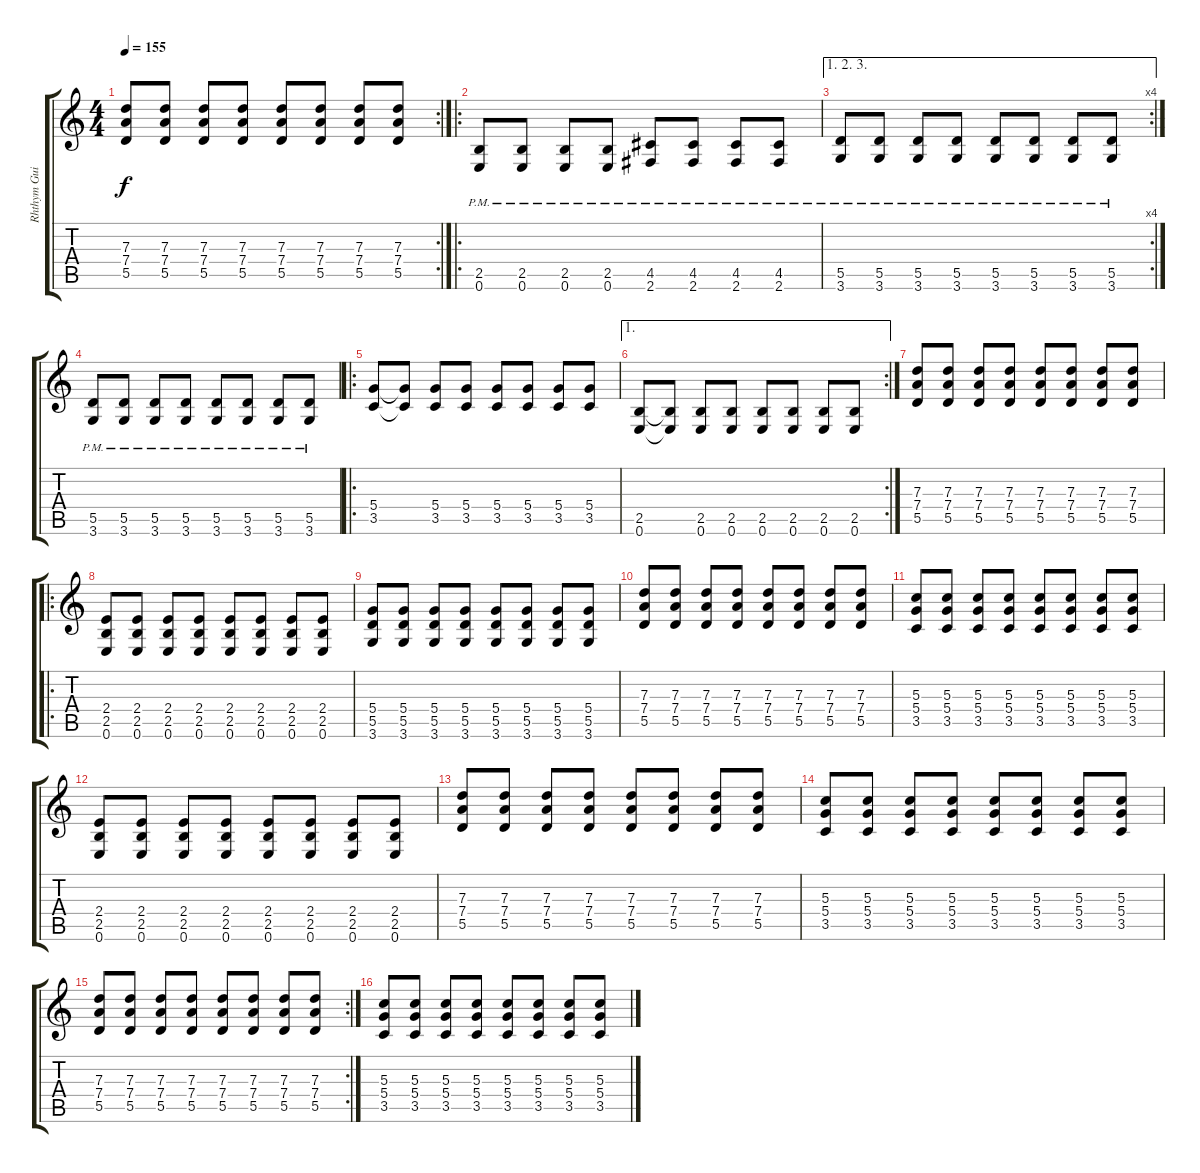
\track ("Rhthym Guitar" "Rhthym Gui") {instrument distortionguitar}
\staff {score tabs}
\tuning (E4 B3 G3 D3 A2 E2) {hide}
\rc 2
\ts (4 4)
\tempo 155
\clef g2
\ks c
(7.3 7.4 5.5).8{dy f} (7.3 7.4 5.5).8 (7.3 7.4 5.5).8 (7.3 7.4 5.5).8 (7.3 7.4 5.5).8 (7.3 7.4 5.5).8 (7.3 7.4 5.5).8 (7.3 7.4 5.5).8 |
\ro
(2.5{pm} 0.6{pm}).8 (2.5{pm} 0.6).8 (2.5{pm} 0.6{pm}).8 (2.5{pm} 0.6{pm}).8 (4.5{pm} 2.6{pm}).8 (4.5{pm} 2.6{pm}).8 (4.5{pm} 2.6{pm}).8 (4.5{pm} 2.6{pm}).8 |
\ae (1 2 3)
\rc 4
(5.5{pm} 3.6{pm}).8 (5.5{pm} 3.6{pm}).8 (5.5{pm} 3.6{pm}).8 (5.5{pm} 3.6{pm}).8 (5.5{pm} 3.6{pm}).8 (5.5{pm} 3.6{pm}).8 (5.5{pm} 3.6{pm}).8 (5.5{pm} 3.6{pm}).8 |
(5.5{pm} 3.6{pm}).8 (5.5{pm} 3.6{pm}).8 (5.5{pm} 3.6{pm}).8 (5.5{pm} 3.6{pm}).8 (5.5{pm} 3.6{pm}).8 (5.5{pm} 3.6{pm}).8 (5.5{pm} 3.6{pm}).8 (5.5{pm} 3.6{pm}).8 |
\ro
(5.4 3.5).8 (5.4{t} 3.5{t}).8 (5.4 3.5).8 (5.4 3.5).8 (5.4 3.5).8 (5.4 3.5).8 (5.4 3.5).8 (5.4 3.5).8 |
\ae 1
\rc 2
(2.5 0.6).8 (2.5{t} 0.6{t}).8 (2.5 0.6).8 (2.5 0.6).8 (2.5 0.6).8 (2.5 0.6).8 (2.5 0.6).8 (2.5 0.6).8 |
(7.3 7.4 5.5).8 (7.3 7.4 5.5).8 (7.3 7.4 5.5).8 (7.3 7.4 5.5).8 (7.3 7.4 5.5).8 (7.3 7.4 5.5).8 (7.3 7.4 5.5).8 (7.3 7.4 5.5).8 |
\ro
(2.4 2.5 0.6).8 (2.4 2.5 0.6).8 (2.4 2.5 0.6).8 (2.4 2.5 0.6).8 (2.4 2.5 0.6).8 (2.4 2.5 0.6).8 (2.4 2.5 0.6).8 (2.4 2.5 0.6).8 |
(5.4 5.5 3.6).8 (5.4 5.5 3.6).8 (5.4 5.5 3.6).8 (5.4 5.5 3.6).8 (5.4 5.5 3.6).8 (5.4 5.5 3.6).8 (5.4 5.5 3.6).8 (5.4 5.5 3.6).8 |
(7.3 7.4 5.5).8 (7.3 7.4 5.5).8 (7.3 7.4 5.5).8 (7.3 7.4 5.5).8 (7.3 7.4 5.5).8 (7.3 7.4 5.5).8 (7.3 7.4 5.5).8 (7.3 7.4 5.5).8 |
(5.3 5.4 3.5).8 (5.3 5.4 3.5).8 (5.3 5.4 3.5).8 (5.3 5.4 3.5).8 (5.3 5.4 3.5).8 (5.3 5.4 3.5).8 (5.3 5.4 3.5).8 (5.3 5.4 3.5).8 |
(2.4 2.5 0.6).8 (2.4 2.5 0.6).8 (2.4 2.5 0.6).8 (2.4 2.5 0.6).8 (2.4 2.5 0.6).8 (2.4 2.5 0.6).8 (2.4 2.5 0.6).8 (2.4 2.5 0.6).8 |
(7.3 7.4 5.5).8 (7.3 7.4 5.5).8 (7.3 7.4 5.5).8 (7.3 7.4 5.5).8 (7.3 7.4 5.5).8 (7.3 7.4 5.5).8 (7.3 7.4 5.5).8 (7.3 7.4 5.5).8 |
(5.3 5.4 3.5).8 (5.3 5.4 3.5).8 (5.3 5.4 3.5).8 (5.3 5.4 3.5).8 (5.3 5.4 3.5).8 (5.3 5.4 3.5).8 (5.3 5.4 3.5).8 (5.3 5.4 3.5).8 |
\rc 2
(7.3 7.4 5.5).8 (7.3 7.4 5.5).8 (7.3 7.4 5.5).8 (7.3 7.4 5.5).8 (7.3 7.4 5.5).8 (7.3 7.4 5.5).8 (7.3 7.4 5.5).8 (7.3 7.4 5.5).8 |
(5.3 5.4 3.5).8 (5.3 5.4 3.5).8 (5.3 5.4 3.5).8 (5.3 5.4 3.5).8 (5.3 5.4 3.5).8 (5.3 5.4 3.5).8 (5.3 5.4 3.5).8 (5.3 5.4 3.5).8
